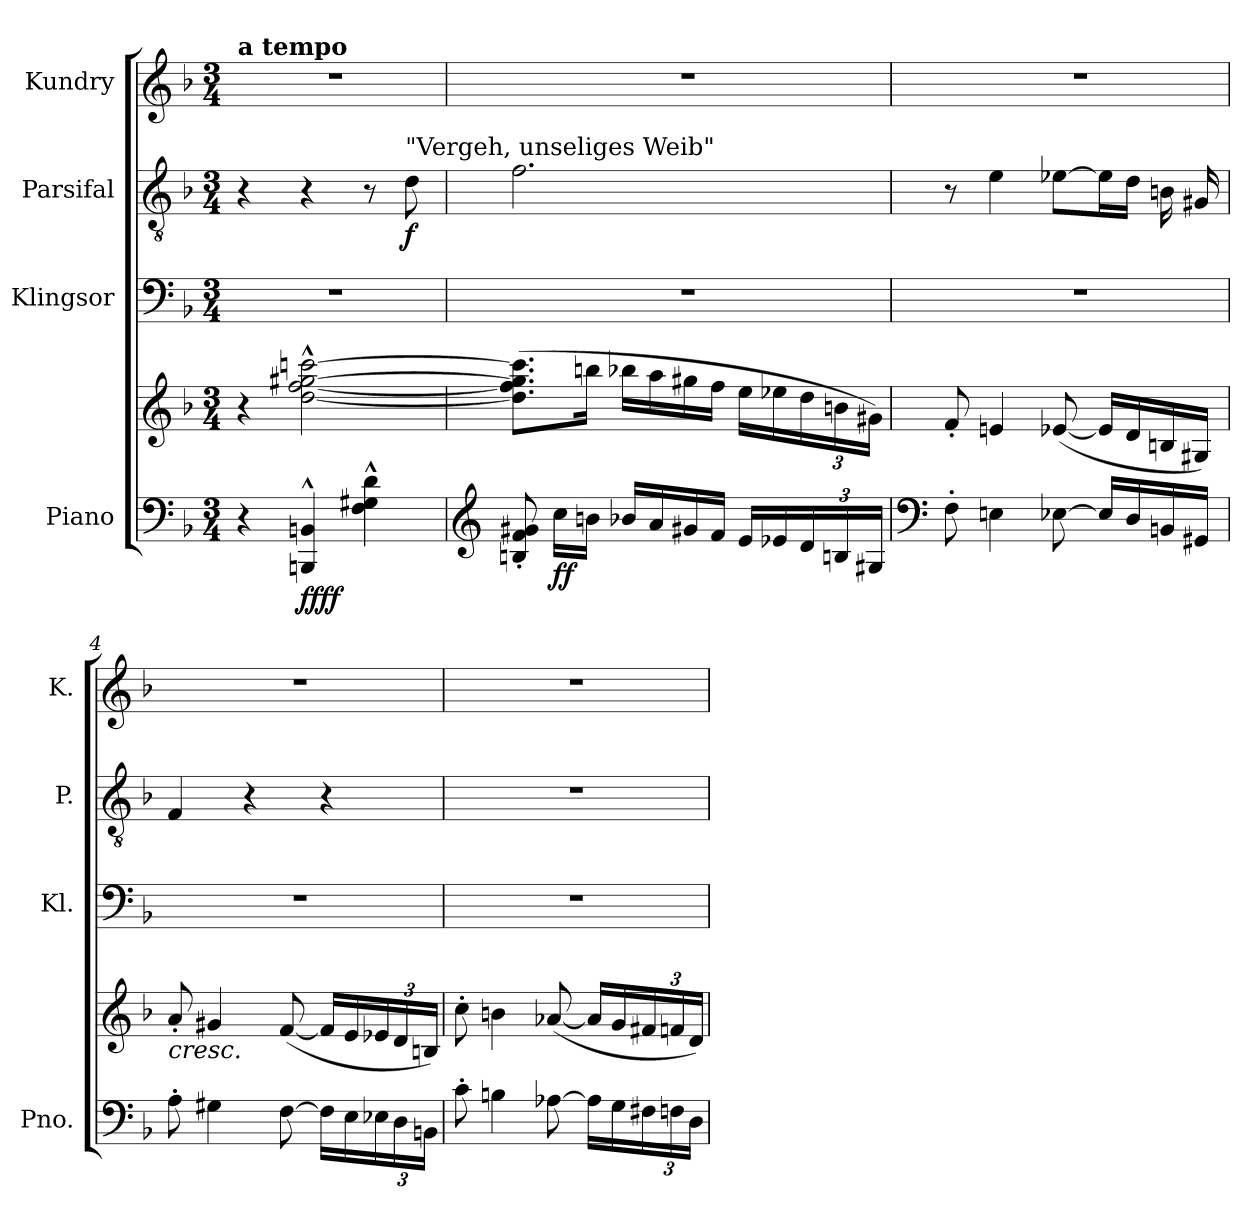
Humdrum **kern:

**kern	**kern	**dynam	**kern	**kern	**dynam	**kern
*part4	*part4	*part4	*part3	*part2	*part2	*part1
*staff5	*staff4	*staff4/5	*staff3	*staff2	*staff2	*staff1
*I"Piano	*	*	*I"Klingsor	*I"Parsifal	*	*I"Kundry
*I'Pno.	*	*	*I'Kl.	*I'P.	*	*I'K.
*clefF4	*clefG2	*	*clefF4	*clefGv2	*	*clefG2
*k[b-]	*k[b-]	*	*k[b-]	*k[b-]	*	*k[b-]
*M3/4	*M3/4	*	*M3/4	*M3/4	*	*M3/4
*MM108	*MM108	*	*MM108	*MM108	*	*MM108
=1	=1	=1	=1	=1	=1	=1
!	!	!	!	!	!	!LO:TX:a:B:t=a tempo
4r	4r	.	2.r	4r	.	2.r
!	!	!LO:DY:b=2	!	!	!	!
!	!	!LO:DY:n=1:b	!	!	!	!
4BBBn/^^ 4BBn/^^	[2dd\^^ [2ff\^^ [2gg#X\^^ [2cccn\^^	ff ff	.	4r	.	.
4F\^^ 4G#X\^^ 4d\^^	.	.	.	8r	.	.
!	!	!	!	!LO:TX:a:t="Vergeh, unseliges Weib"	!	!
!	!	!	!	!	!LO:DY:b	!
.	.	.	.	8d\	f	.
=2	=2	=2	=2	=2	=2	=2
*clefG2	*	*	*	*	*	*
8Bn/' 8f/' 8g#X/'	(>8.dd\] 8.ff\] 8.gg#\] 8.ccc\]L	.	2.r	2.f\	.	2.r
!	!	!LO:DY:b=2	!	!	!	!
16cc\LL	.	ff	.	.	.	.
16bn\JJ	16bbn\Jk	.	.	.	.	.
16b-X/LL	16bb-X\LL	.	.	.	.	.
16a/	16aa\	.	.	.	.	.
16g#X/	16gg#X\	.	.	.	.	.
16f/JJ	16ff\JJ	.	.	.	.	.
16e/LL	16ee\LL	.	.	.	.	.
16e-X/	16ee-X\	.	.	.	.	.
*Xbrackettup	*Xbrackettup	*	*	*	*	*
24d/	24dd\	.	.	.	.	.
24Bn/	24bn\	.	.	.	.	.
24G#X/JJ	24g#X\JJ)	.	.	.	.	.
=3	=3	=3	=3	=3	=3	=3
*clefF4	*	*	*	*	*	*
8F'\	8f'/	.	2.r	8r	.	2.r
4En\	4en/	.	.	4e\	.	.
[8E-X\	(<[8e-X/	.	.	[8e-X\L	.	.
16E-/LL]	16e-/LL]	.	.	16e-\L]	.	.
16D/	16d/	.	.	16d\JJ	.	.
16BBn/	16Bn/	.	.	16Bn\	.	.
16GG#X/JJ	16G#X/JJ)	.	.	16G#X/	.	.
!!LO:LB:g=z
=4	=4	=4	=4	=4	=4	=4
!	!LO:TX:b:i:t=cresc.	!	!	!	!	!
8A'\	8a'/	.	2.r	4F/	.	2.r
4G#X\	4g#X/	.	.	.	.	.
.	.	.	.	4r	.	.
[8F\	(<[8f/	.	.	.	.	.
16F\LL]	16f/LL]	.	.	4r	.	.
16E\	16e/	.	.	.	.	.
24E-X\	24e-X/	.	.	.	.	.
24D\	24d/	.	.	.	.	.
24BBn\JJ	24Bn/JJ)	.	.	.	.	.
=5	=5	=5	=5	=5	=5	=5
8c'\	8cc'\	.	2.r	2.r	.	2.r
4Bn\	4bn\	.	.	.	.	.
[8A-X\	(<[8a-X/	.	.	.	.	.
16A-\LL]	16a-/LL]	.	.	.	.	.
16G\	16g/	.	.	.	.	.
24F#X\	24f#X/	.	.	.	.	.
24Fn\	24fn/	.	.	.	.	.
24D\JJ	24d/JJ)	.	.	.	.	.
=	=	=	=	=	=	=
*-	*-	*-	*-	*-	*-	*-
